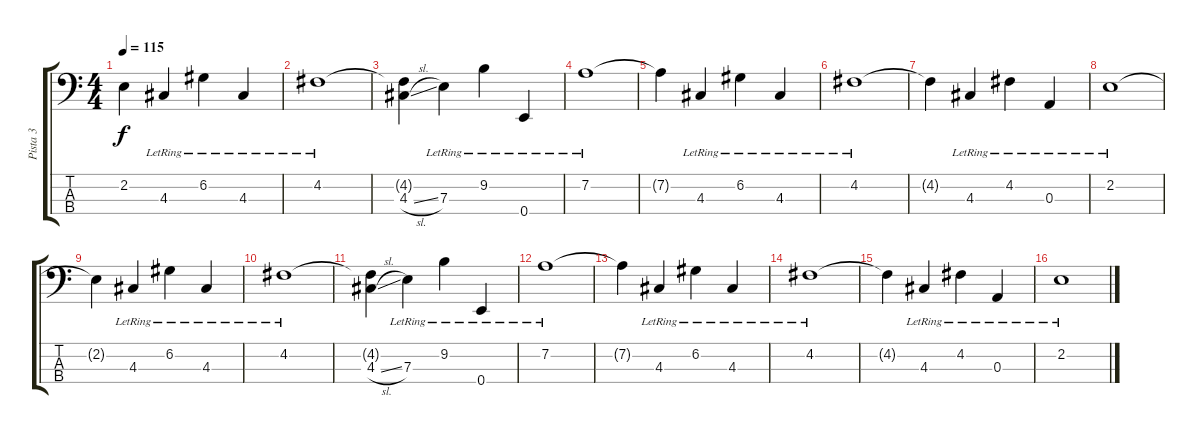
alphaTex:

\track ("Pista 3" "Pista 3") {instrument electricbassfinger}
\staff {score tabs}
\tuning (G2 D2 A1 E1) {hide}
\ts (4 4)
\tempo 115
\clef f4
\ks c
2.2{t}.4{dy f} 4.3{lr}.4 6.2{lr}.4 4.3{lr}.4 |
4.2{lr}.1 |
(4.2{t} 4.3{sl}).4 7.3{lr}.4 9.2{lr}.4 0.4{lr}.4 |
7.2{lr}.1 |
7.2{t}.4 4.3{lr}.4 6.2{lr}.4 4.3{lr}.4 |
4.2{lr}.1 |
4.2{t}.4 4.3{lr}.4 4.2{lr}.4 0.3{lr}.4 |
2.2{lr}.1 |
2.2{t}.4 4.3{lr}.4 6.2{lr}.4 4.3{lr}.4 |
4.2{lr}.1 |
(4.2{t} 4.3{sl}).4 7.3{lr}.4 9.2{lr}.4 0.4{lr}.4 |
7.2{lr}.1 |
7.2{t}.4 4.3{lr}.4 6.2{lr}.4 4.3{lr}.4 |
4.2{lr}.1 |
4.2{t}.4 4.3{lr}.4 4.2{lr}.4 0.3{lr}.4 |
2.2{lr}.1
